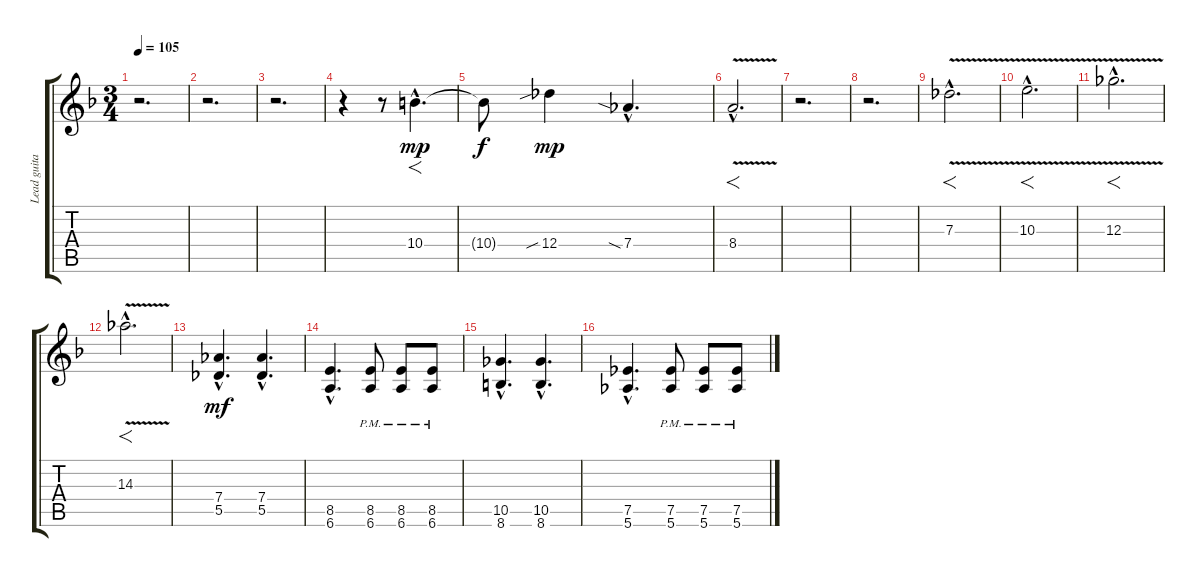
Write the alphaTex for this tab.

\track ("Lead guitar" "Lead guita") {instrument overdrivenguitar}
\staff {score tabs}
\tuning (Eb4 Bb3 Gb3 Db3 Ab2 Eb2) {hide}
\ts (3 4)
\tempo 105
\clef g2
\ks f
r.2{d dy f} |
r.2{d} |
r.2{d} |
r.4 r.8 10.4{hac}.4{f d dy mp} |
10.4{t}.8{dy f} 12.4{sib}.4{dy mp} 7.4{sia hac}.4{d} |
8.4{v hac}.2{f d} |
r.2{d} |
r.2{d} |
7.3{v hac}.2{f d} |
10.3{v hac}.2{f d} |
12.3{v hac}.2{f d} |
14.3{v hac}.2{f d} |
(7.4{hac} 5.5{hac}).4{d dy mf} (7.4{hac} 5.5{hac}).4{d} |
(8.5{hac} 6.6{hac}).4{d} (8.5 6.6{pm}).8 (8.5 6.6{pm}).8 (8.5 6.6{pm}).8 |
(10.5{hac} 8.6{hac}).4{d} (10.5{hac} 8.6{hac}).4{d} |
(7.5{hac} 5.6{hac}).4{d} (7.5{pm} 5.6).8 (7.5{pm} 5.6).8 (7.5{pm} 5.6).8
